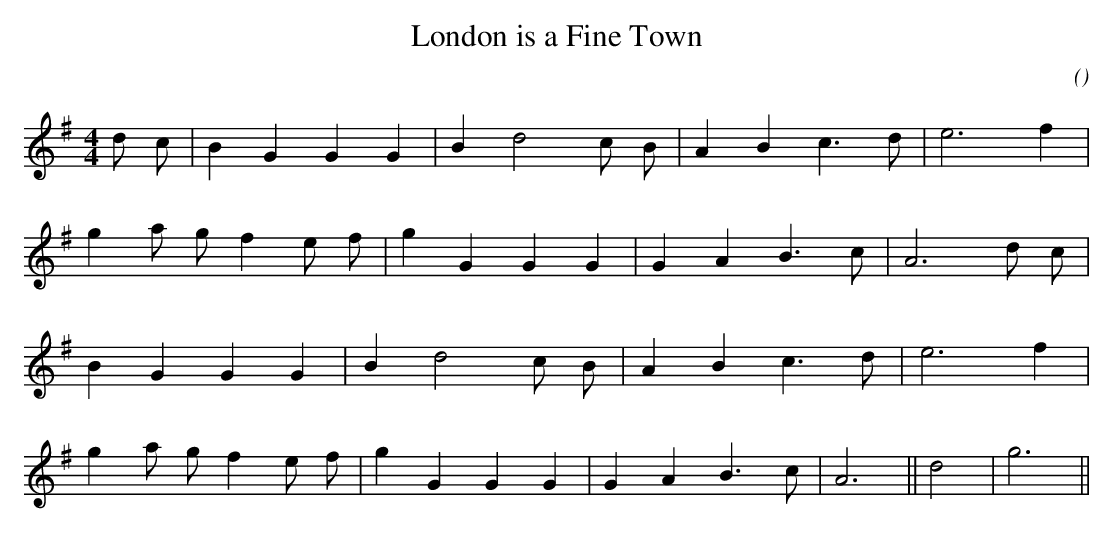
X:1
T: London is a Fine Town
C:
O:
M:4/4
K:G
K:G
M:4/4
L:1/16
d2 c2 |B4 G4 G4 G4 |B4 d8 c2 B2 |A4 B4 c6 d2 |e12 f4 |
g4 a2 g2 f4 e2 f2 |g4 G4 G4 G4 |G4 A4 B6 c2 |A12 d2 c2 |
B4 G4 G4 G4 |B4 d8 c2 B2 |A4 B4 c6 d2 |e12 f4 |
g4 a2 g2 f4 e2 f2 |g4 G4 G4 G4 |G4 A4 B6 c2 |A12 ||d8 |g12 ||
